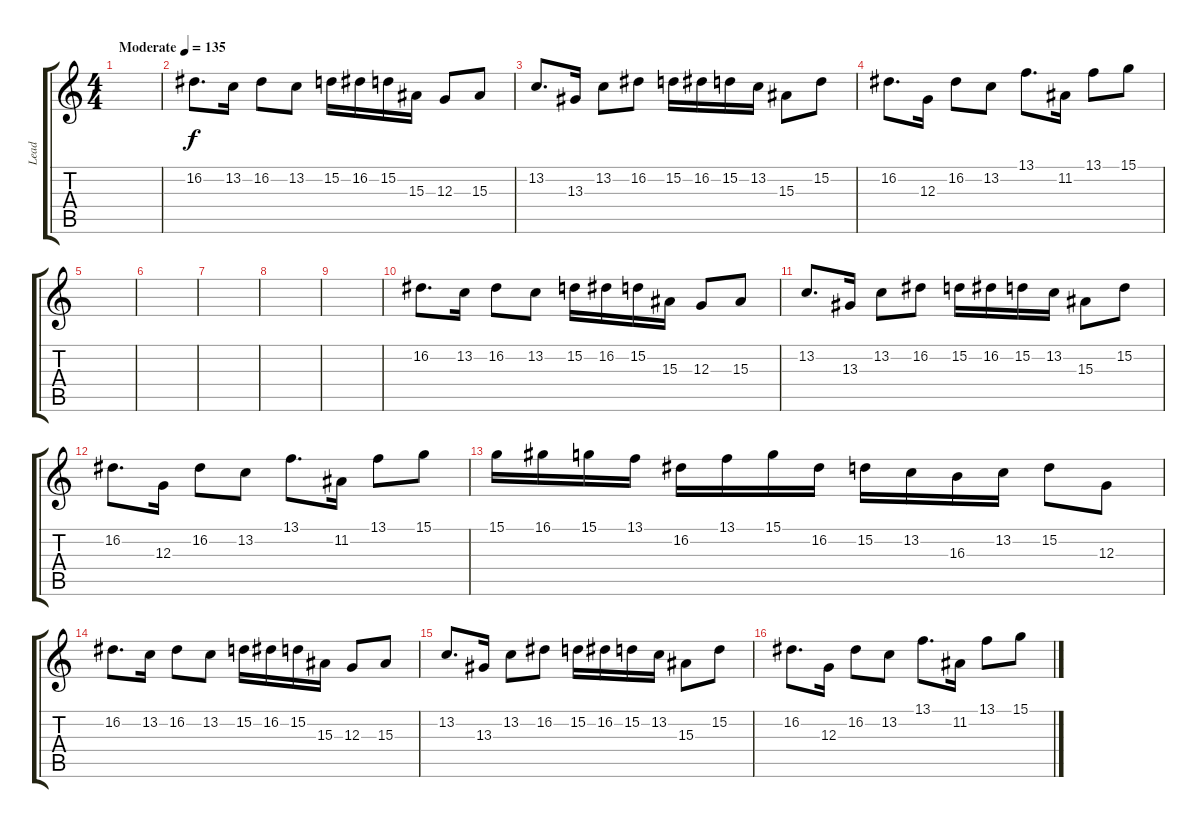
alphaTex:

\track ("Lead" "Lead") {instrument lead2sawtooth}
\staff {score tabs}
\tuning (E4 B3 G3 D3 A2 E2) {hide}
\ts (4 4)
\tempo (135 "Moderate")
\clef g2
\ks c
|
16.2.8{d} 13.2.16 16.2.8 13.2.8 15.2.16 16.2.16 15.2.16 15.3.16 12.3.8 15.3.8 |
13.2.8{d} 13.3.16 13.2.8 16.2.8 15.2.16 16.2.16 15.2.16 13.2.16 15.3.8 15.2.8 |
16.2.8{d} 12.3.16 16.2.8 13.2.8 13.1.8{d} 11.2.16 13.1.8 15.1.8 |
|
|
|
|
|
16.2.8{d} 13.2.16 16.2.8 13.2.8 15.2.16 16.2.16 15.2.16 15.3.16 12.3.8 15.3.8 |
13.2.8{d} 13.3.16 13.2.8 16.2.8 15.2.16 16.2.16 15.2.16 13.2.16 15.3.8 15.2.8 |
16.2.8{d} 12.3.16 16.2.8 13.2.8 13.1.8{d} 11.2.16 13.1.8 15.1.8 |
15.1.16 16.1.16 15.1.16 13.1.16 16.2.16 13.1.16 15.1.16 16.2.16 15.2.16 13.2.16 16.3.16 13.2.16 15.2.8 12.3.8 |
16.2.8{d} 13.2.16 16.2.8 13.2.8 15.2.16 16.2.16 15.2.16 15.3.16 12.3.8 15.3.8 |
13.2.8{d} 13.3.16 13.2.8 16.2.8 15.2.16 16.2.16 15.2.16 13.2.16 15.3.8 15.2.8 |
16.2.8{d} 12.3.16 16.2.8 13.2.8 13.1.8{d} 11.2.16 13.1.8 15.1.8
